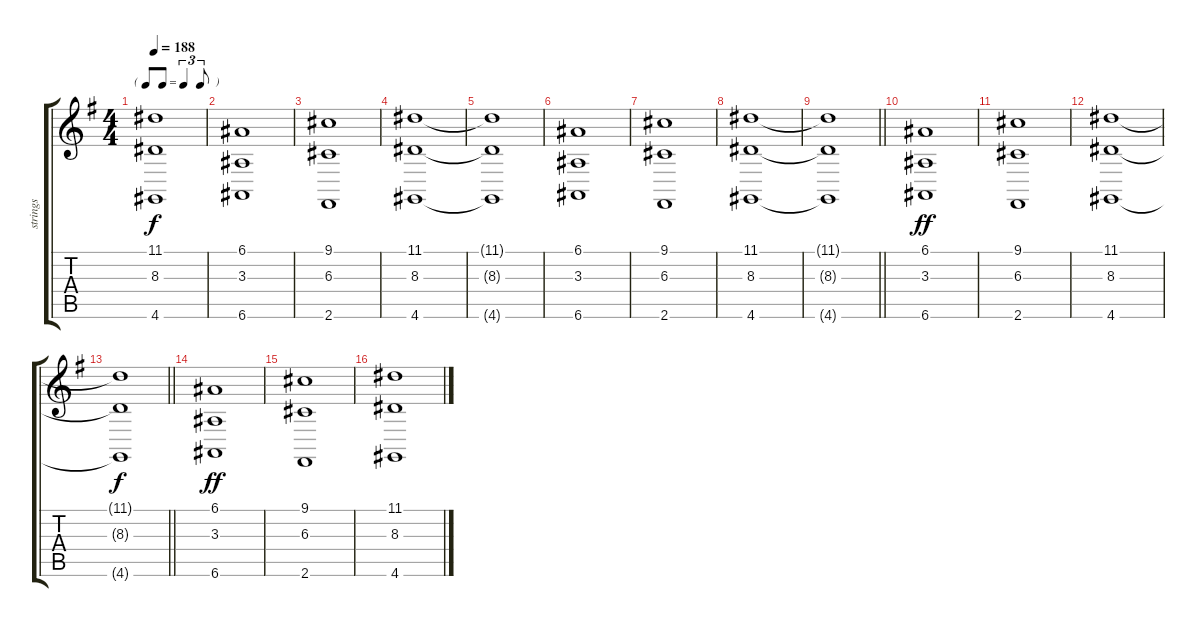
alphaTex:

\track ("strings" "strings") {instrument stringensemble1}
\staff {score tabs}
\tuning (E4 B3 G3 D3 A2 E2) {hide}
\ts (4 4)
\tf triplet8th
\tempo 188
\clef g2
\ks g
(11.1{t} 8.3{t} 4.6{t}).1{dy f} |
(6.1 3.3 6.6).1 |
(9.1 6.3 2.6).1 |
(11.1 8.3 4.6).1 |
(11.1{t} 8.3{t} 4.6{t}).1 |
(6.1 3.3 6.6).1 |
(9.1 6.3 2.6).1 |
(11.1 8.3 4.6).1 |
\barLineRight lightlight
(11.1{t} 8.3{t} 4.6{t}).1 |
(6.1 3.3 6.6).1{dy ff} |
(9.1 6.3 2.6).1 |
(11.1 8.3 4.6).1 |
\barLineRight lightlight
(11.1{t} 8.3{t} 4.6{t}).1{dy f} |
(6.1 3.3 6.6).1{dy ff} |
(9.1 6.3 2.6).1 |
(11.1 8.3 4.6).1
